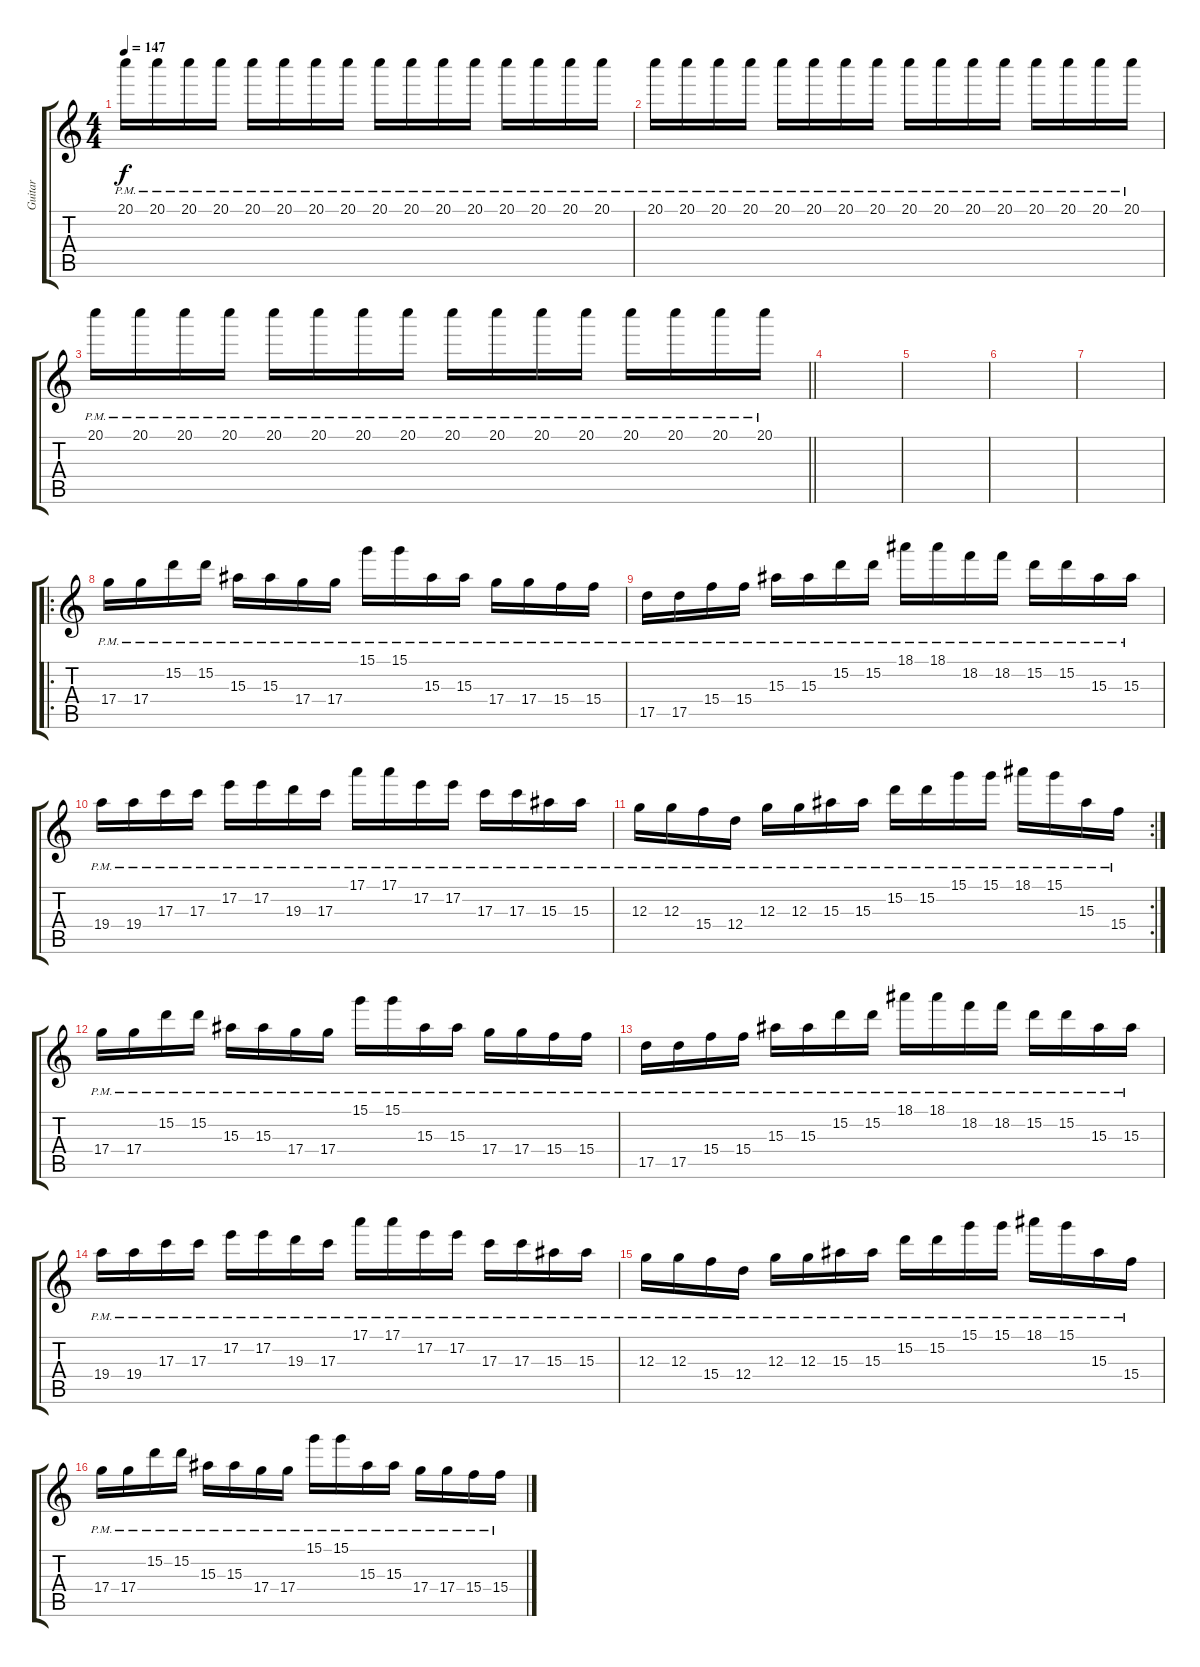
\track ("Guitar" "Guitar") {instrument distortionguitar}
\staff {score tabs}
\tuning (E4 B3 G3 D3 A2 E2) {hide}
\ts (4 4)
\tempo 147
\clef g2
\ks c
20.1{pm}.16{dy f} 20.1{pm}.16 20.1{pm}.16 20.1{pm}.16 20.1{pm}.16 20.1{pm}.16 20.1{pm}.16 20.1{pm}.16 20.1{pm}.16 20.1{pm}.16 20.1{pm}.16 20.1{pm}.16 20.1{pm}.16 20.1{pm}.16 20.1{pm}.16 20.1{pm}.16 |
20.1{pm}.16 20.1{pm}.16 20.1{pm}.16 20.1{pm}.16 20.1{pm}.16 20.1{pm}.16 20.1{pm}.16 20.1{pm}.16 20.1{pm}.16 20.1{pm}.16 20.1{pm}.16 20.1{pm}.16 20.1{pm}.16 20.1{pm}.16 20.1{pm}.16 20.1{pm}.16 |
\barLineRight lightlight
20.1{pm}.16 20.1{pm}.16 20.1{pm}.16 20.1{pm}.16 20.1{pm}.16 20.1{pm}.16 20.1{pm}.16 20.1{pm}.16 20.1{pm}.16 20.1{pm}.16 20.1{pm}.16 20.1{pm}.16 20.1{pm}.16 20.1{pm}.16 20.1{pm}.16 20.1{pm}.16 |
|
|
|
|
\ro
17.4{pm}.16 17.4{pm}.16 15.2{pm}.16 15.2{pm}.16 15.3{pm}.16 15.3{pm}.16 17.4{pm}.16 17.4{pm}.16 15.1{pm}.16 15.1{pm}.16 15.3{pm}.16 15.3{pm}.16 17.4{pm}.16 17.4{pm}.16 15.4{pm}.16 15.4{pm}.16 |
17.5{pm}.16 17.5{pm}.16 15.4{pm}.16 15.4{pm}.16 15.3{pm}.16 15.3{pm}.16 15.2{pm}.16 15.2{pm}.16 18.1{pm}.16 18.1{pm}.16 18.2{pm}.16 18.2{pm}.16 15.2{pm}.16 15.2{pm}.16 15.3{pm}.16 15.3{pm}.16 |
19.4{pm}.16 19.4{pm}.16 17.3{pm}.16 17.3{pm}.16 17.2{pm}.16 17.2{pm}.16 19.3{pm}.16 17.3{pm}.16 17.1{pm}.16 17.1{pm}.16 17.2{pm}.16 17.2{pm}.16 17.3{pm}.16 17.3{pm}.16 15.3{pm}.16 15.3{pm}.16 |
\rc 2
12.3{pm}.16 12.3{pm}.16 15.4{pm}.16 12.4{pm}.16 12.3{pm}.16 12.3{pm}.16 15.3{pm}.16 15.3{pm}.16 15.2{pm}.16 15.2{pm}.16 15.1{pm}.16 15.1{pm}.16 18.1{pm}.16 15.1{pm}.16 15.3{pm}.16 15.4{pm}.16 |
17.4{pm}.16 17.4{pm}.16 15.2{pm}.16 15.2{pm}.16 15.3{pm}.16 15.3{pm}.16 17.4{pm}.16 17.4{pm}.16 15.1{pm}.16 15.1{pm}.16 15.3{pm}.16 15.3{pm}.16 17.4{pm}.16 17.4{pm}.16 15.4{pm}.16 15.4{pm}.16 |
17.5{pm}.16 17.5{pm}.16 15.4{pm}.16 15.4{pm}.16 15.3{pm}.16 15.3{pm}.16 15.2{pm}.16 15.2{pm}.16 18.1{pm}.16 18.1{pm}.16 18.2{pm}.16 18.2{pm}.16 15.2{pm}.16 15.2{pm}.16 15.3{pm}.16 15.3{pm}.16 |
19.4{pm}.16 19.4{pm}.16 17.3{pm}.16 17.3{pm}.16 17.2{pm}.16 17.2{pm}.16 19.3{pm}.16 17.3{pm}.16 17.1{pm}.16 17.1{pm}.16 17.2{pm}.16 17.2{pm}.16 17.3{pm}.16 17.3{pm}.16 15.3{pm}.16 15.3{pm}.16 |
12.3{pm}.16 12.3{pm}.16 15.4{pm}.16 12.4{pm}.16 12.3{pm}.16 12.3{pm}.16 15.3{pm}.16 15.3{pm}.16 15.2{pm}.16 15.2{pm}.16 15.1{pm}.16 15.1{pm}.16 18.1{pm}.16 15.1{pm}.16 15.3{pm}.16 15.4{pm}.16 |
17.4{pm}.16 17.4{pm}.16 15.2{pm}.16 15.2{pm}.16 15.3{pm}.16 15.3{pm}.16 17.4{pm}.16 17.4{pm}.16 15.1{pm}.16 15.1{pm}.16 15.3{pm}.16 15.3{pm}.16 17.4{pm}.16 17.4{pm}.16 15.4{pm}.16 15.4{pm}.16
